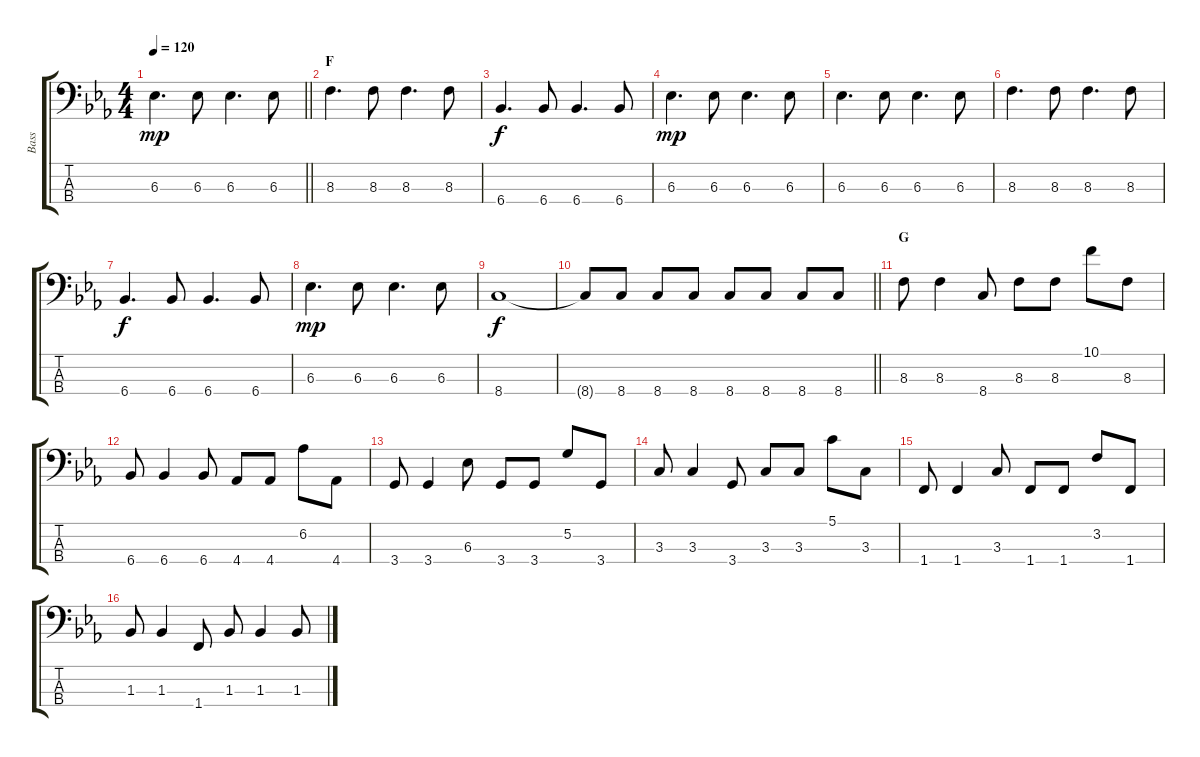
\track ("Bass" "Bass") {instrument electricbasspick}
\staff {score tabs}
\tuning (G2 D2 A1 E1) {hide}
\ts (4 4)
\tempo 120
\clef f4
\barLineRight lightlight
\ks eb
6.3.4{d dy mp} 6.3.8 6.3.4{d} 6.3.8 |
\section ("" "F")
8.3.4{d} 8.3.8 8.3.4{d} 8.3.8 |
6.4.4{d dy f} 6.4.8 6.4.4{d} 6.4.8 |
6.3.4{d dy mp} 6.3.8 6.3.4{d} 6.3.8 |
6.3.4{d} 6.3.8 6.3.4{d} 6.3.8 |
8.3.4{d} 8.3.8 8.3.4{d} 8.3.8 |
6.4.4{d dy f} 6.4.8 6.4.4{d} 6.4.8 |
6.3.4{d dy mp} 6.3.8 6.3.4{d} 6.3.8 |
8.4.1{dy f} |
\barLineRight lightlight
8.4{t}.8 8.4.8 8.4.8 8.4.8 8.4.8 8.4.8 8.4.8 8.4.8 |
\section ("" "G")
8.3.8 8.3.4 8.4.8 8.3.8 8.3.8 10.1.8 8.3.8 |
6.4.8 6.4.4 6.4.8 4.4.8 4.4.8 6.2.8 4.4.8 |
3.4.8 3.4.4 6.3.8 3.4.8 3.4.8 5.2.8 3.4.8 |
3.3.8 3.3.4 3.4.8 3.3.8 3.3.8 5.1.8 3.3.8 |
1.4.8 1.4.4 3.3.8 1.4.8 1.4.8 3.2.8 1.4.8 |
1.3.8 1.3.4 1.4.8 1.3.8 1.3.4 1.3.8
